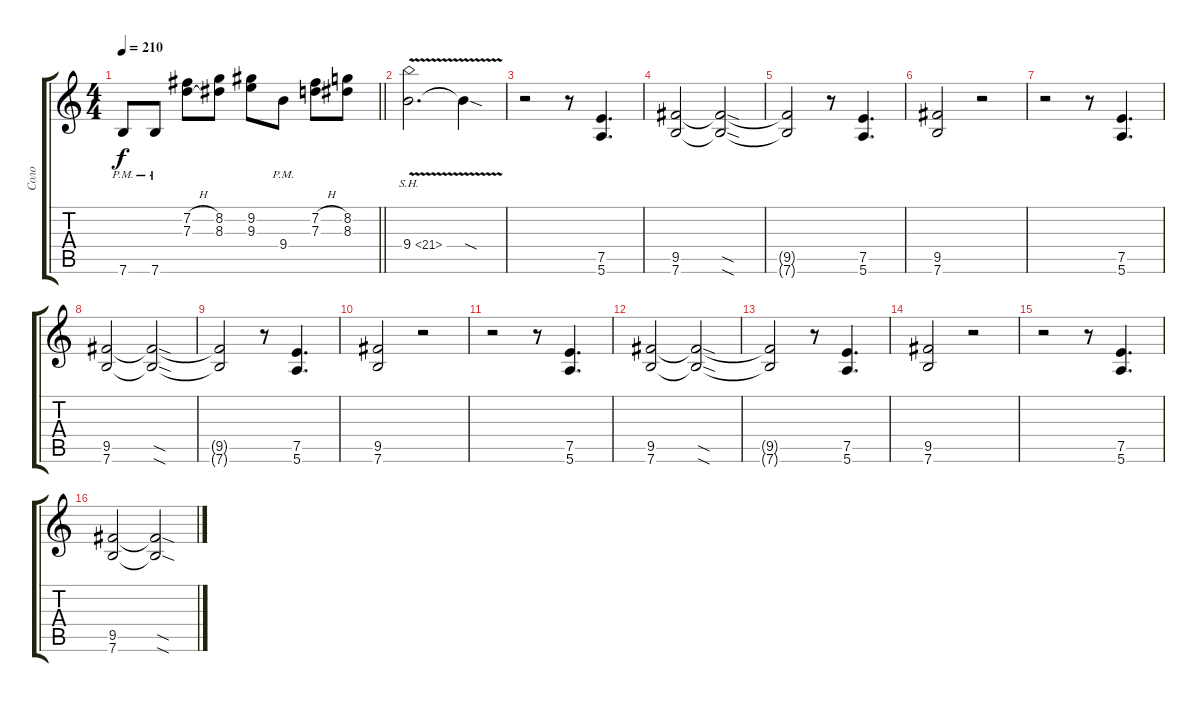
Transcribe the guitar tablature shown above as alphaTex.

\track ("Соло" "Соло") {instrument distortionguitar}
\staff {score tabs}
\tuning (E4 B3 G3 D3 A2 E2) {hide}
\ts (4 4)
\tempo 210
\clef g2
\barLineRight lightlight
\ks c
7.6{pm}.8{dy f} 7.6{pm}.8 (7.2{h} 7.3{h}).8 (8.2 8.3).8 (9.2 9.3).8 9.4{pm}.8 (7.2{h} 7.3{h}).8 (8.2 8.3).8 |
\section ("" "")
9.4{sh 12 v}.2{d} 9.4{sod t}.4 |
r.2 r.8 (7.5 5.6).4{d} |
(9.5 7.6).2 (9.5{sod t} 7.6{sod t}).2 |
(9.5{t} 7.6{t}).2 r.8 (7.5 5.6).4{d} |
(9.5 7.6).2 r.2 |
r.2 r.8 (7.5 5.6).4{d} |
(9.5 7.6).2 (9.5{sod t} 7.6{sod t}).2 |
(9.5{t} 7.6{t}).2 r.8 (7.5 5.6).4{d} |
(9.5 7.6).2 r.2 |
r.2 r.8 (7.5 5.6).4{d} |
(9.5 7.6).2 (9.5{sod t} 7.6{sod t}).2 |
(9.5{t} 7.6{t}).2 r.8 (7.5 5.6).4{d} |
(9.5 7.6).2 r.2 |
r.2 r.8 (7.5 5.6).4{d} |
(9.5 7.6).2 (9.5{sod t} 7.6{sod t}).2
